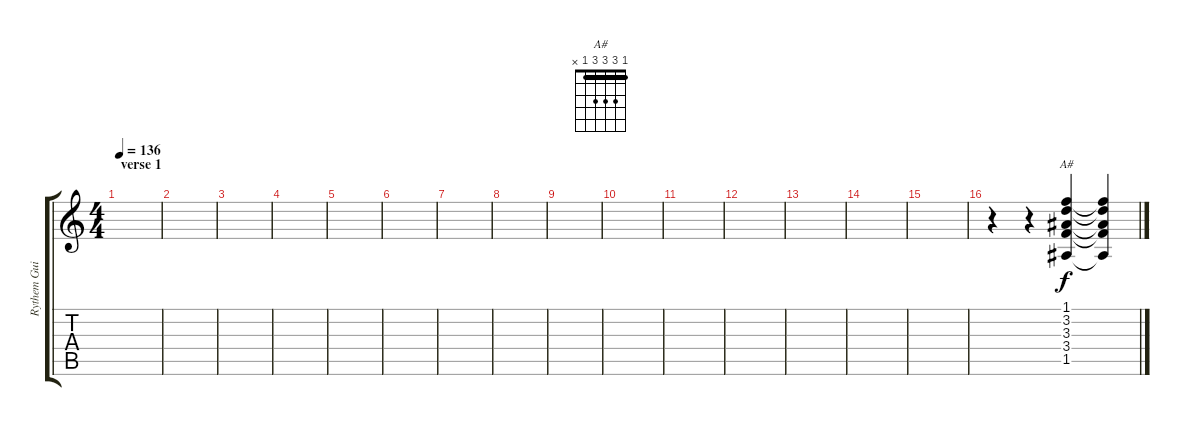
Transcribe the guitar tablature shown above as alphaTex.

\track ("Rythem Guitar" "Rythem Gui") {instrument acousticguitarnylon}
\staff {score tabs}
\tuning (E4 B3 G3 D3 A2 E2) {hide}
\chord ("A#" 1 3 3 3 1 x) {barre 1}
\ts (4 4)
\section ("" "verse 1")
\tempo 136
\clef g2
\ks c
|
|
|
|
|
|
|
|
|
|
|
|
|
|
|
r.4 r.4 (1.1 3.2 3.3 3.4 1.5).4{ch "A#"} (1.1{t} 3.2{t} 3.3{t} 3.4{t} 1.5{t}).4
